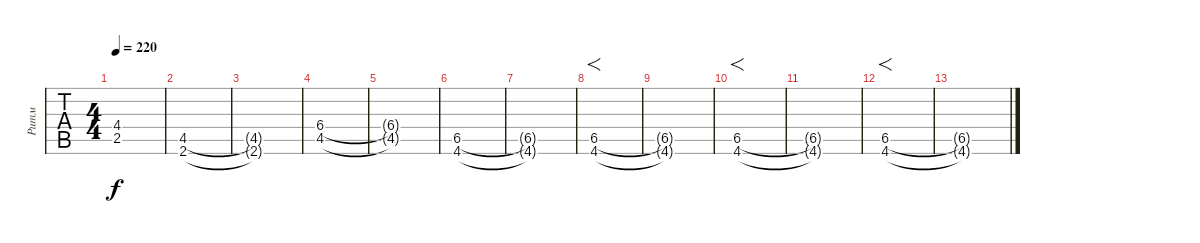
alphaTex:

\track ("Ритм" "Ритм") {instrument distortionguitar}
\staff {tabs}
\tuning (E4 B3 G3 D3 A2 E2) {hide}
\ts (4 4)
\tempo 220
\clef g2
\ks c
(4.4{t} 2.5{t}).1{dy f} |
(4.5 2.6).1 |
(4.5{t} 2.6{t}).1 |
(6.4 4.5).1 |
(6.4{t} 4.5{t}).1 |
(6.5 4.6).1 |
(6.5{t} 4.6{t}).1 |
(6.5 4.6).1{f} |
(6.5{t} 4.6{t}).1 |
(6.5 4.6).1{f} |
(6.5{t} 4.6{t}).1 |
(6.5 4.6).1{f} |
(6.5{t} 4.6{t}).1
